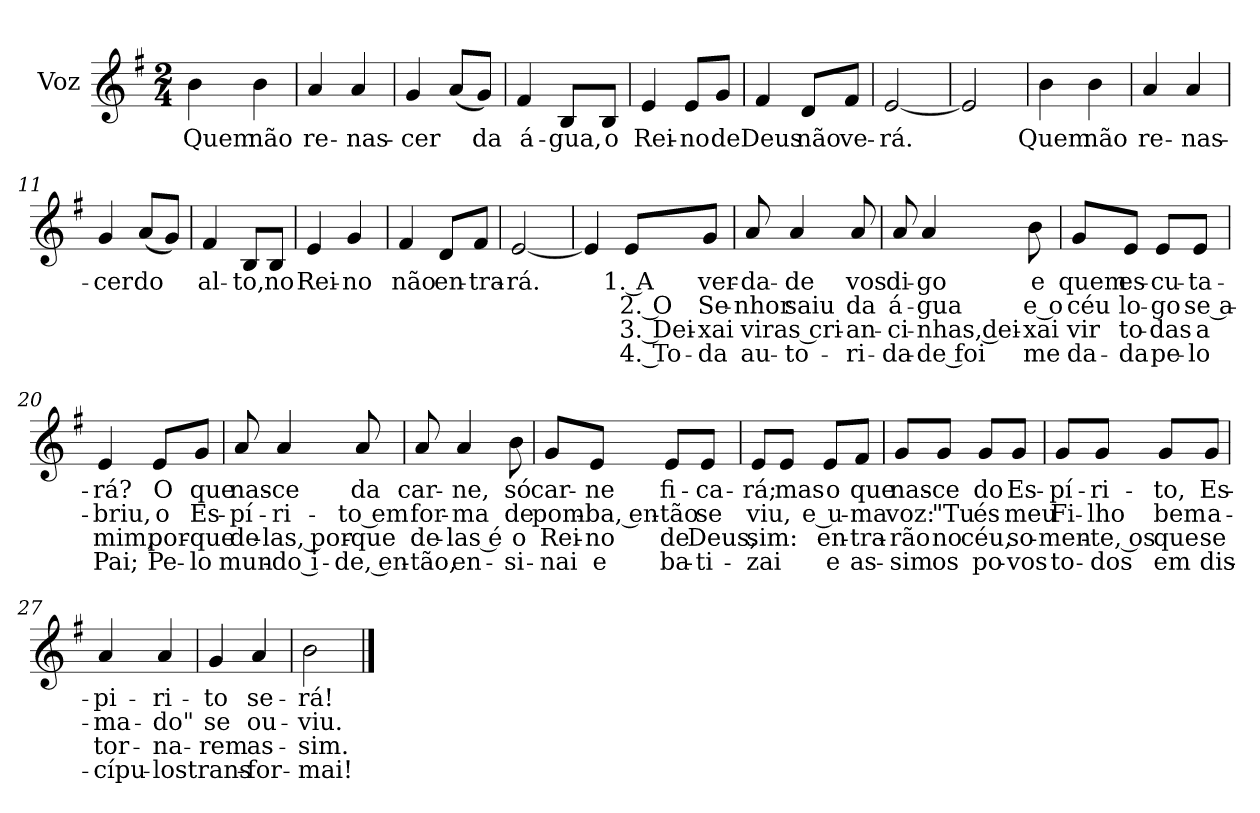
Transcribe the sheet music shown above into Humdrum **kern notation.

**kern	**text	**text	**text	**text
*part1	*part1	*part1	*part1	*part1
*staff1	*staff1	*staff1	*staff1	*staff1
*I"Voz	*	*	*	*
*I'Vo.	*	*	*	*
*clefG2	*	*	*	*
*k[f#]	*	*	*	*
*M2/4	*	*	*	*
*MM80	*	*	*	*
=1	=1	=1	=1	=1
!	!LO:LY:b	!	!	!
4b\	Quem	.	.	.
!	!LO:LY:b	!	!	!
4b\	não	.	.	.
=2	=2	=2	=2	=2
!	!LO:LY:b	!	!	!
4a/	re-	.	.	.
!	!LO:LY:b	!	!	!
4a/	-nas-	.	.	.
=3	=3	=3	=3	=3
!	!LO:LY:b	!	!	!
4g/	-cer	.	.	.
(<8a/L	.	.	.	.
!	!LO:LY:b	!	!	!
8g/J)	da	.	.	.
=4	=4	=4	=4	=4
!	!LO:LY:b	!	!	!
4f#/	á-	.	.	.
!	!LO:LY:b	!	!	!
8B/L	-gua,	.	.	.
!	!LO:LY:b	!	!	!
8B/J	o	.	.	.
=5	=5	=5	=5	=5
!	!LO:LY:b	!	!	!
4e/	Rei-	.	.	.
!	!LO:LY:b	!	!	!
8e/L	-no	.	.	.
!	!LO:LY:b	!	!	!
8g/J	de	.	.	.
=6	=6	=6	=6	=6
!	!LO:LY:b	!	!	!
4f#/	Deus	.	.	.
!	!LO:LY:b	!	!	!
8d/L	não	.	.	.
!	!LO:LY:b	!	!	!
8f#/J	ve-	.	.	.
=7	=7	=7	=7	=7
!	!LO:LY:b	!	!	!
[2e/	-rá.	.	.	.
=8	=8	=8	=8	=8
2e/]	.	.	.	.
!!LO:LB:g=z
=9	=9	=9	=9	=9
!	!LO:LY:b	!	!	!
4b\	Quem	.	.	.
!	!LO:LY:b	!	!	!
4b\	não	.	.	.
=10	=10	=10	=10	=10
!	!LO:LY:b	!	!	!
4a/	re-	.	.	.
!	!LO:LY:b	!	!	!
4a/	-nas-	.	.	.
=11	=11	=11	=11	=11
!	!LO:LY:b	!	!	!
4g/	-cer	.	.	.
!	!LO:LY:b	!	!	!
(<8a/L	do	.	.	.
8g/J)	.	.	.	.
=12	=12	=12	=12	=12
!	!LO:LY:b	!	!	!
4f#/	al-	.	.	.
!	!LO:LY:b	!	!	!
8B/L	-to,	.	.	.
!	!LO:LY:b	!	!	!
8B/J	no	.	.	.
=13	=13	=13	=13	=13
!	!LO:LY:b	!	!	!
4e/	Rei-	.	.	.
!	!LO:LY:b	!	!	!
4g/	-no	.	.	.
=14	=14	=14	=14	=14
!	!LO:LY:b	!	!	!
4f#/	não	.	.	.
!	!LO:LY:b	!	!	!
8d/L	en-	.	.	.
!	!LO:LY:b	!	!	!
8f#/J	-tra-	.	.	.
=15	=15	=15	=15	=15
!	!LO:LY:b	!	!	!
[2e/	-rá.	.	.	.
=16	=16	=16	=16	=16
4e/]	.	.	.	.
!	!LO:LY:b	!LO:LY:b	!LO:LY:b	!LO:LY:b
8e/L	1. A	2. O	3. Dei-	4. To-
!	!LO:LY:b	!LO:LY:b	!LO:LY:b	!LO:LY:b
8g/J	ver-	Se-	-xai	-da
!!LO:LB:g=z
=17	=17	=17	=17	=17
!	!LO:LY:b	!LO:LY:b	!LO:LY:b	!LO:LY:b
8a/	-da-	-nhor	vir	au-
!	!LO:LY:b	!LO:LY:b	!LO:LY:b	!LO:LY:b
4a/	-de	saiu	as cri-	-to-
!	!LO:LY:b	!LO:LY:b	!LO:LY:b	!LO:LY:b
8a/	vos	da	-an-	-ri-
=18	=18	=18	=18	=18
!	!LO:LY:b	!LO:LY:b	!LO:LY:b	!LO:LY:b
8a/	di-	á-	-ci-	-da-
!	!LO:LY:b	!LO:LY:b	!LO:LY:b	!LO:LY:b
4a/	-go	-gua	-nhas, dei-	-de foi
!	!LO:LY:b	!LO:LY:b	!LO:LY:b	!LO:LY:b
8b\	e	e o	-xai	me
=19	=19	=19	=19	=19
!	!LO:LY:b	!LO:LY:b	!LO:LY:b	!LO:LY:b
8g/L	quem	céu	vir	da-
!	!LO:LY:b	!LO:LY:b	!LO:LY:b	!LO:LY:b
8e/J	es-	lo-	to-	-da
!	!LO:LY:b	!LO:LY:b	!LO:LY:b	!LO:LY:b
8e/L	-cu-	-go	-das	pe-
!	!LO:LY:b	!LO:LY:b	!LO:LY:b	!LO:LY:b
8e/J	-ta-	se a-	a	-lo
=20	=20	=20	=20	=20
!	!LO:LY:b	!LO:LY:b	!LO:LY:b	!LO:LY:b
4e/	-rá?	-briu,	mim,	Pai;
!	!LO:LY:b	!LO:LY:b	!LO:LY:b	!LO:LY:b
8e/L	O	o	por-	Pe-
!	!LO:LY:b	!LO:LY:b	!LO:LY:b	!LO:LY:b
8g/J	que	Es-	-que	-lo
!!LO:LB:g=z
=21	=21	=21	=21	=21
!	!LO:LY:b	!LO:LY:b	!LO:LY:b	!LO:LY:b
8a/	nas-	-pí-	de-	mun-
!	!LO:LY:b	!LO:LY:b	!LO:LY:b	!LO:LY:b
4a/	-ce	-ri-	-las, por-	-do i-
!	!LO:LY:b	!LO:LY:b	!LO:LY:b	!LO:LY:b
8a/	da	-to em	-que	-de, en-
=22	=22	=22	=22	=22
!	!LO:LY:b	!LO:LY:b	!LO:LY:b	!LO:LY:b
8a/	car-	for-	de-	-tão,
!	!LO:LY:b	!LO:LY:b	!LO:LY:b	!LO:LY:b
4a/	-ne,	-ma	-las é	en-
!	!LO:LY:b	!LO:LY:b	!LO:LY:b	!LO:LY:b
8b\	só	de	o	-si-
=23	=23	=23	=23	=23
!	!LO:LY:b	!LO:LY:b	!LO:LY:b	!LO:LY:b
8g/L	car-	pom-	Rei-	-nai
!	!LO:LY:b	!LO:LY:b	!LO:LY:b	!LO:LY:b
8e/J	-ne	-ba, en-	-no	e
!	!LO:LY:b	!LO:LY:b	!LO:LY:b	!LO:LY:b
8e/L	fi-	-tão	de	ba-
!	!LO:LY:b	!LO:LY:b	!LO:LY:b	!LO:LY:b
8e/J	-ca-	se	Deus,	-ti-
=24	=24	=24	=24	=24
!	!LO:LY:b	!LO:LY:b	!LO:LY:b	!LO:LY:b
8e/L	-rá;	viu,	sim:	-zai
!	!LO:LY:b	!	!	!
8e/J	mas	.	.	.
!	!LO:LY:b	!LO:LY:b	!LO:LY:b	!LO:LY:b
8e/L	o	-e u-	en-	e
!	!LO:LY:b	!LO:LY:b	!LO:LY:b	!LO:LY:b
8f#/J	que	-ma	-tra-	as-
!!LO:LB:g=z
=25	=25	=25	=25	=25
!	!LO:LY:b	!LO:LY:b	!LO:LY:b	!LO:LY:b
8g/L	nas-	voz:	-rão	-sim
!	!LO:LY:b	!LO:LY:b	!LO:LY:b	!LO:LY:b
8g/J	-ce	"Tu	no	os
!	!LO:LY:b	!LO:LY:b	!LO:LY:b	!LO:LY:b
8g/L	do	és	céu,	po-
!	!LO:LY:b	!LO:LY:b	!LO:LY:b	!LO:LY:b
8g/J	Es-	meu	so-	-vos
=26	=26	=26	=26	=26
!	!LO:LY:b	!LO:LY:b	!LO:LY:b	!LO:LY:b
8g/L	-pí-	Fi-	-men-	to-
!	!LO:LY:b	!LO:LY:b	!LO:LY:b	!LO:LY:b
8g/J	-ri-	-lho	-te, os	-dos
!	!LO:LY:b	!LO:LY:b	!LO:LY:b	!LO:LY:b
8g/L	-to,	bem	que	em
!	!LO:LY:b	!LO:LY:b	!LO:LY:b	!LO:LY:b
8g/J	Es-	a-	se	dis-
=27	=27	=27	=27	=27
!	!LO:LY:b	!LO:LY:b	!LO:LY:b	!LO:LY:b
4a/	-pi-	-ma-	tor-	-cípu-
!	!LO:LY:b	!LO:LY:b	!LO:LY:b	!LO:LY:b
4a/	-ri-	-do"	-na-	-los
=28	=28	=28	=28	=28
!	!LO:LY:b	!LO:LY:b	!LO:LY:b	!LO:LY:b
4g/	-to	se	-rem	trans-
!	!LO:LY:b	!LO:LY:b	!LO:LY:b	!LO:LY:b
4a/	se-	ou-	as-	-for-
=29	=29	=29	=29	=29
!	!LO:LY:b	!LO:LY:b	!LO:LY:b	!LO:LY:b
2b\	rá!	-viu.	-sim.	-mai!
==	==	==	==	==
*-	*-	*-	*-	*-
